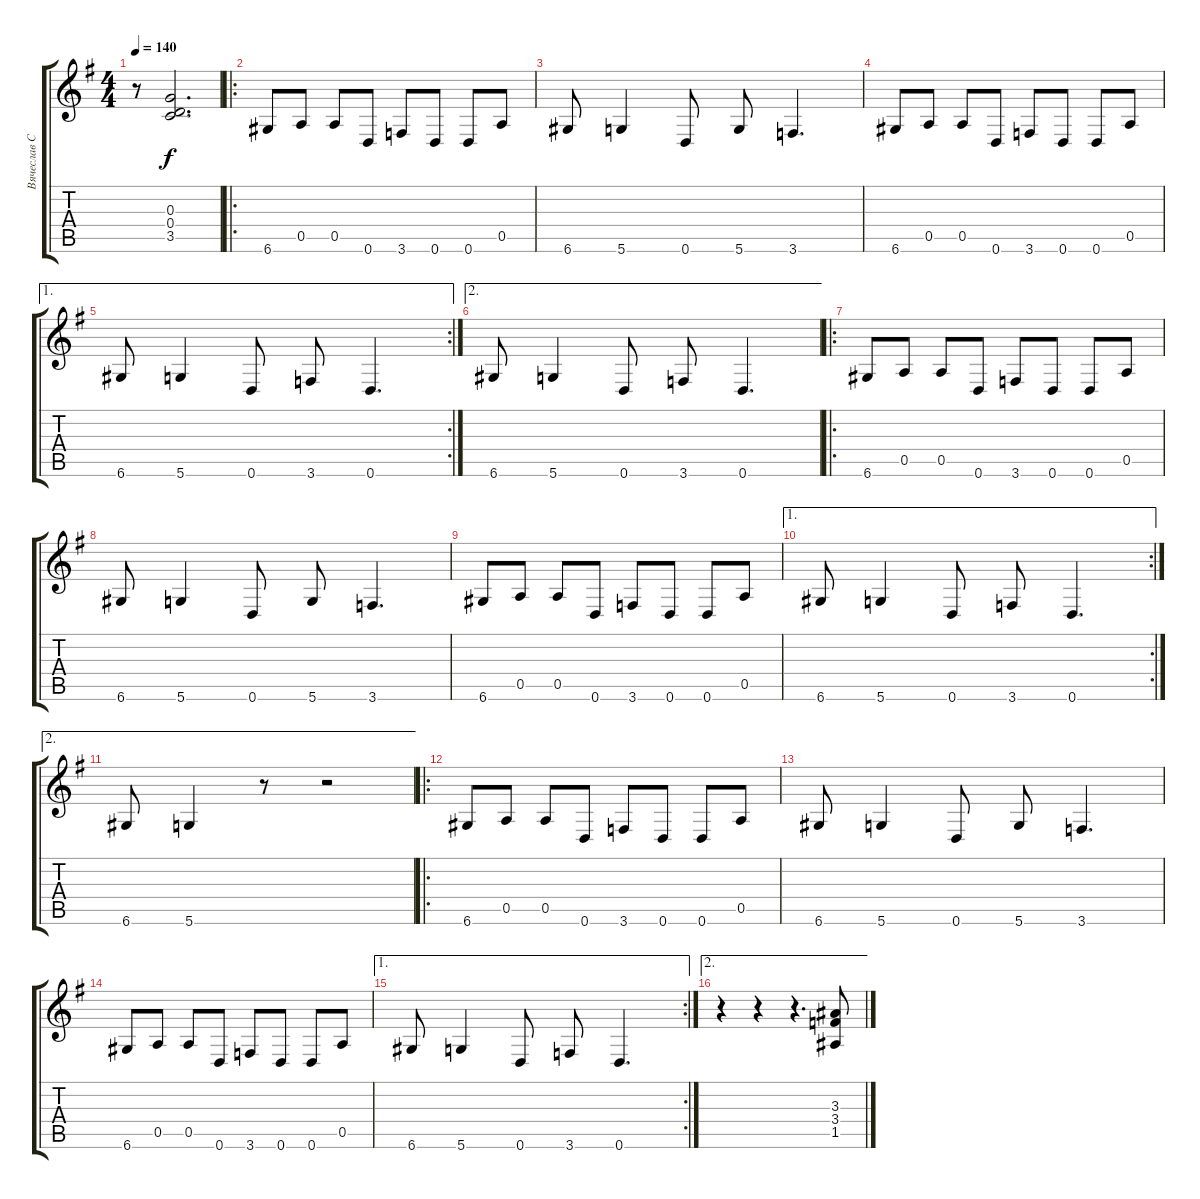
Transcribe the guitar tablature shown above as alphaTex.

\track ("Вячеслав Селин" "Вячеслав С") {instrument distortionguitar}
\staff {score tabs}
\tuning (E4 B3 G3 D3 A2 D2) {hide}
\ts (4 4)
\tempo 140
\clef g2
\ks g
r.8{dy f} (0.3{t} 0.4{t} 3.5{t}).2{d} |
\ro
6.6.8 0.5.8 0.5.8 0.6.8 3.6.8 0.6.8 0.6.8 0.5.8 |
6.6.8 5.6.4 0.6.8 5.6.8 3.6.4{d} |
6.6.8 0.5.8 0.5.8 0.6.8 3.6.8 0.6.8 0.6.8 0.5.8 |
\ae 1
\rc 2
6.6.8 5.6.4 0.6.8 3.6.8 0.6.4{d} |
\ae 2
6.6.8 5.6.4 0.6.8 3.6.8 0.6.4{d} |
\ro
6.6.8 0.5.8 0.5.8 0.6.8 3.6.8 0.6.8 0.6.8 0.5.8 |
6.6.8 5.6.4 0.6.8 5.6.8 3.6.4{d} |
6.6.8 0.5.8 0.5.8 0.6.8 3.6.8 0.6.8 0.6.8 0.5.8 |
\ae 1
\rc 2
6.6.8 5.6.4 0.6.8 3.6.8 0.6.4{d} |
\ae 2
6.6.8 5.6.4 r.8 r.2 |
\ro
6.6.8 0.5.8 0.5.8 0.6.8 3.6.8 0.6.8 0.6.8 0.5.8 |
6.6.8 5.6.4 0.6.8 5.6.8 3.6.4{d} |
6.6.8 0.5.8 0.5.8 0.6.8 3.6.8 0.6.8 0.6.8 0.5.8 |
\ae 1
\rc 2
6.6.8 5.6.4 0.6.8 3.6.8 0.6.4{d} |
\ae 2
r.4 r.4 r.4{d} (3.3 3.4 1.5).8
